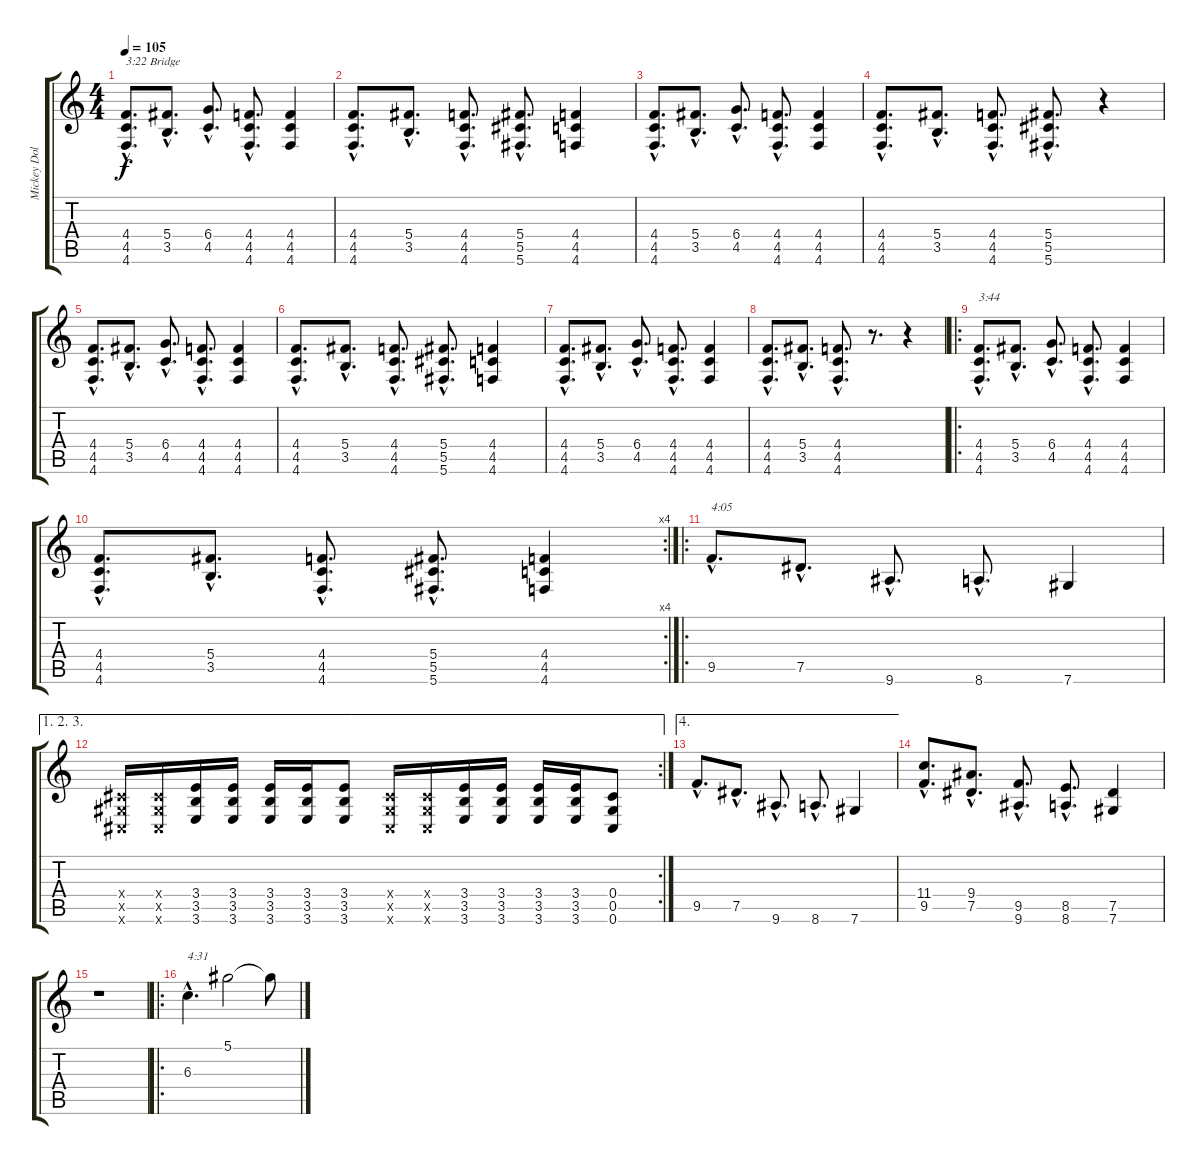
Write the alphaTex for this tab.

\track ("Mickey Doling" "Mickey Dol") {instrument distortionguitar}
\staff {score tabs}
\tuning (Eb4 Bb3 Gb3 Db3 Ab2 Db2) {hide}
\ts (4 4)
\tempo 105
\clef g2
\ks c
(4.4{hac} 4.5{hac} 4.6{hac}).8{d txt "3:22 Bridge" dy f instrument electricguitarmuted} (5.4{hac} 3.5{hac}).8{d} (6.4{hac} 4.5{hac}).8{d} (4.4{hac} 4.5{hac} 4.6{hac}).8{d} (4.4 4.5 4.6).4 |
(4.4{hac} 4.5{hac} 4.6{hac}).8{d} (5.4{hac} 3.5{hac}).8{d} (4.4{hac} 4.5{hac} 4.6{hac}).8{d} (5.4{hac} 5.5{hac} 5.6{hac}).8{d} (4.4 4.5 4.6).4 |
(4.4{hac} 4.5{hac} 4.6{hac}).8{d instrument electricguitarmuted} (5.4{hac} 3.5{hac}).8{d} (6.4{hac} 4.5{hac}).8{d} (4.4{hac} 4.5{hac} 4.6{hac}).8{d} (4.4 4.5 4.6).4 |
(4.4{hac} 4.5{hac} 4.6{hac}).8{d} (5.4{hac} 3.5{hac}).8{d} (4.4{hac} 4.5{hac} 4.6{hac}).8{d} (5.4{hac} 5.5{hac} 5.6{hac}).8{d} r.4 |
(4.4{hac} 4.5{hac} 4.6{hac}).8{d instrument electricguitarmuted} (5.4{hac} 3.5{hac}).8{d} (6.4{hac} 4.5{hac}).8{d} (4.4{hac} 4.5{hac} 4.6{hac}).8{d} (4.4 4.5 4.6).4 |
(4.4{hac} 4.5{hac} 4.6{hac}).8{d} (5.4{hac} 3.5{hac}).8{d} (4.4{hac} 4.5{hac} 4.6{hac}).8{d} (5.4{hac} 5.5{hac} 5.6{hac}).8{d} (4.4 4.5 4.6).4 |
(4.4{hac} 4.5{hac} 4.6{hac}).8{d instrument electricguitarmuted} (5.4{hac} 3.5{hac}).8{d} (6.4{hac} 4.5{hac}).8{d} (4.4{hac} 4.5{hac} 4.6{hac}).8{d} (4.4 4.5 4.6).4 |
(4.4{hac} 4.5{hac} 4.6{hac}).8{d} (5.4{hac} 3.5{hac}).8{d} (4.4{hac} 4.5{hac} 4.6{hac}).8{d} r.8{d} r.4 |
\ro
(4.4{hac} 4.5{hac} 4.6{hac}).8{d txt "3:44" instrument distortionguitar} (5.4{hac} 3.5{hac}).8{d} (6.4{hac} 4.5{hac}).8{d} (4.4{hac} 4.5{hac} 4.6{hac}).8{d} (4.4 4.5 4.6).4 |
\rc 4
(4.4{hac} 4.5{hac} 4.6{hac}).8{d} (5.4{hac} 3.5{hac}).8{d} (4.4{hac} 4.5{hac} 4.6{hac}).8{d} (5.4{hac} 5.5{hac} 5.6{hac}).8{d} (4.4 4.5 4.6).4 |
\ro
9.5{hac}.8{d txt "4:05"} 7.5{hac}.8{d} 9.6{hac}.8{d} 8.6{hac}.8{d} 7.6.4 |
\ae (1 2 3)
\rc 2
(0.4{x} 0.5{x} 0.6{x}).16 (0.4{x} 0.5{x} 0.6{x}).16 (3.4 3.5 3.6).16 (3.4 3.5 3.6).16 (3.4 3.5 3.6).16 (3.4 3.5 3.6).16 (3.4 3.5 3.6).8 (0.4{x} 0.5{x} 0.6{x}).16 (0.4{x} 0.5{x} 0.6{x}).16 (3.4 3.5 3.6).16 (3.4 3.5 3.6).16 (3.4 3.5 3.6).16 (3.4 3.5 3.6).16 (0.4 0.5 0.6).8 |
\ae 4
9.5{hac}.8{d} 7.5{hac}.8{d} 9.6{hac}.8{d} 8.6{hac}.8{d} 7.6.4 |
(11.4{hac} 9.5{hac}).8{d} (9.4{hac} 7.5{hac}).8{d} (9.5{hac} 9.6{hac}).8{d} (8.5{hac} 8.6{hac}).8{d} (7.5 7.6).4 |
r.1 |
\ro
6.3{hac}.4{d txt "4:31" instrument electricguitarclean} 5.1.2 5.1{t}.8
